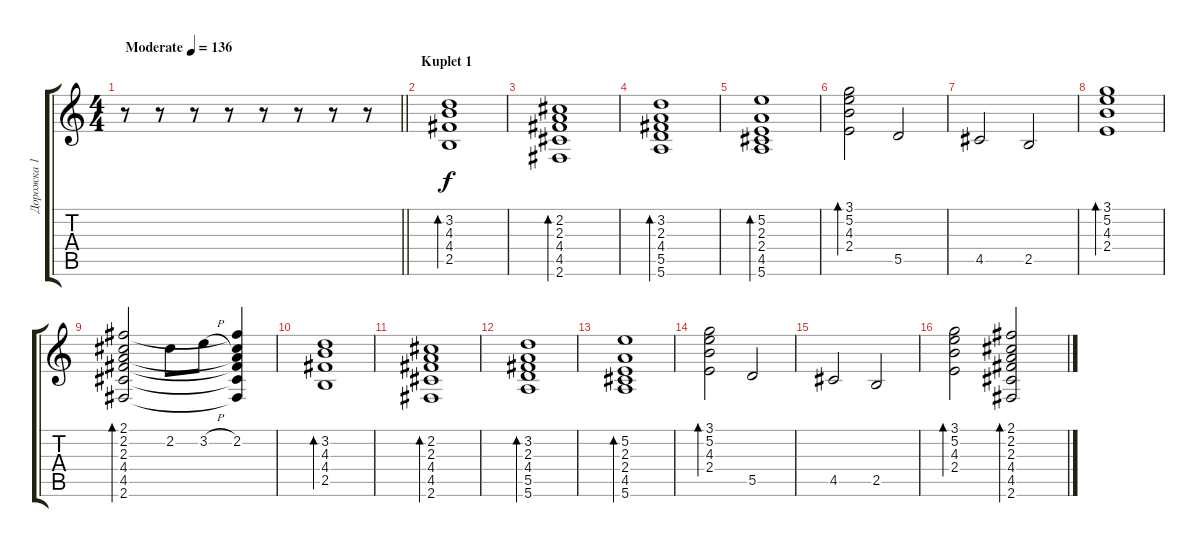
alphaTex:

\track ("Дорожка 1" "Дорожка 1") {instrument acousticguitarsteel}
\staff {score tabs}
\tuning (E4 B3 G3 D3 A2 E2) {hide}
\ts (4 4)
\tempo (136 "Moderate")
\clef g2
\barLineRight lightlight
\ks c
r.8{dy f instrument acousticguitarsteel} r.8 r.8 r.8 r.8 r.8 r.8 r.8 |
\section ("" "Kuplet 1")
(3.2 4.3 4.4 2.5).1{bd 60} |
(2.2 2.3 4.4 4.5 2.6).1{bd 60} |
(3.2 2.3 4.4 5.5 5.6).1{bd 60} |
(5.2 2.3 2.4 4.5 5.6).1{bd 60} |
(3.1 5.2 4.3 2.4).2{bd 60} 5.5.2 |
4.5.2 2.5.2 |
(3.1 5.2 4.3 2.4).1{bd 60} |
(2.1 2.2 2.3 4.4 4.5 2.6).2{bd 60} 2.2.8 3.2{h}.8 (2.1{t} 2.2 2.3{t} 4.4{t} 4.5{t} 2.6{t}).4 |
(3.2 4.3 4.4 2.5).1{bd 60} |
(2.2 2.3 4.4 4.5 2.6).1{bd 60} |
(3.2 2.3 4.4 5.5 5.6).1{bd 60} |
(5.2 2.3 2.4 4.5 5.6).1{bd 60} |
(3.1 5.2 4.3 2.4).2{bd 60} 5.5.2 |
4.5.2 2.5.2 |
(3.1 5.2 4.3 2.4).2{bd 60} (2.1 2.2 2.3 4.4 4.5 2.6).2{bd 60}
